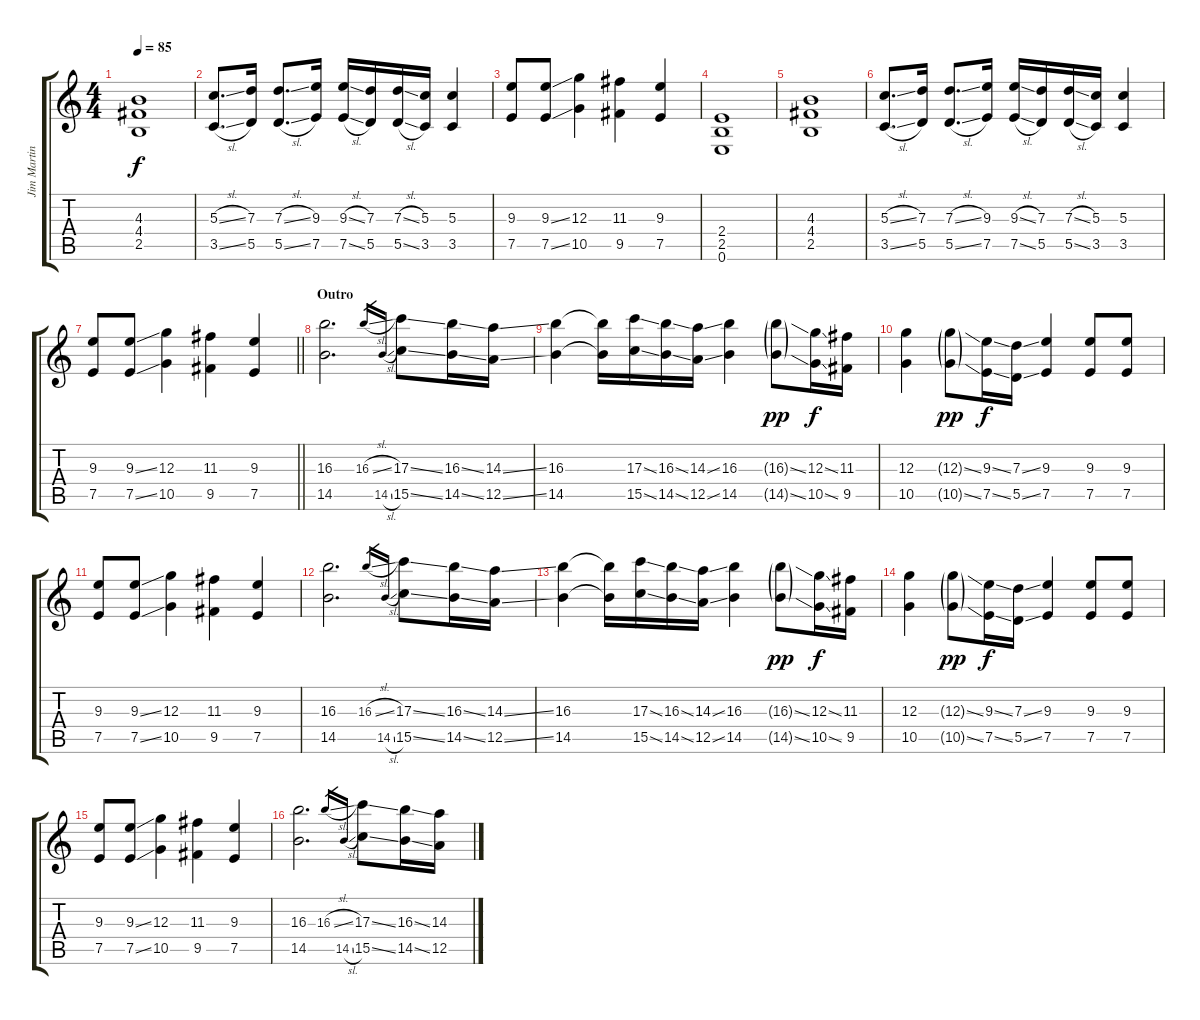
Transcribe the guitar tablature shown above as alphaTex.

\track ("Jim Martin (Guitar 1)" "Jim Martin") {instrument distortionguitar}
\staff {score tabs}
\tuning (E4 B3 G3 D3 A2 E2) {hide}
\ts (4 4)
\tempo 85
\clef g2
\ks c
(4.3 4.4 2.5).1{dy f} |
(5.3{sl} 3.5{sl}).8{d} (7.3 5.5).16 (7.3{sl} 5.5{sl}).8{d} (9.3 7.5).16 (9.3{sl} 7.5{sl}).16 (7.3 5.5).16 (7.3{sl} 5.5{sl}).16 (5.3 3.5).16 (5.3 3.5).4 |
(9.3 7.5).8 (9.3{ss} 7.5{ss}).8 (12.3 10.5).4 (11.3 9.5).4 (9.3 7.5).4 |
(2.4 2.5 0.6).1 |
(4.3 4.4 2.5).1 |
(5.3{sl} 3.5{sl}).8{d} (7.3 5.5).16 (7.3{sl} 5.5{sl}).8{d} (9.3 7.5).16 (9.3{sl} 7.5{sl}).16 (7.3 5.5).16 (7.3{sl} 5.5{sl}).16 (5.3 3.5).16 (5.3 3.5).4 |
\barLineRight lightlight
(9.3 7.5).8 (9.3{ss} 7.5{ss}).8 (12.3 10.5).4 (11.3 9.5).4 (9.3 7.5).4 |
\section ("" "Outro")
(16.3 14.5).2{d} 16.3{sl}.16{gr} 14.5{sl}.16{gr} (17.3{ss} 15.5{ss}).8 (16.3{ss} 14.5{ss}).16 (14.3{ss} 12.5{ss}).16 |
(16.3 14.5).4 (16.3{t} 14.5{t}).16 (17.3{ss} 15.5{ss}).16 (16.3{ss} 14.5{ss}).16 (14.3{ss} 12.5{ss}).16 (16.3 14.5).4 (16.3{ss g} 14.5{ss g}).8{dy pp} (12.3{ss} 10.5{ss}).16{dy f} (11.3 9.5).16 |
(12.3 10.5).4 (12.3{ss g} 10.5{ss g}).8{dy pp} (9.3{ss} 7.5{ss}).16{dy f} (7.3{ss} 5.5{ss}).16 (9.3 7.5).4 (9.3 7.5).8 (9.3 7.5).8 |
(9.3 7.5).8 (9.3{ss} 7.5{ss}).8 (12.3 10.5).4 (11.3 9.5).4 (9.3 7.5).4 |
(16.3 14.5).2{d} 16.3{sl}.16{gr} 14.5{sl}.16{gr} (17.3{ss} 15.5{ss}).8 (16.3{ss} 14.5{ss}).16 (14.3{ss} 12.5{ss}).16 |
(16.3 14.5).4 (16.3{t} 14.5{t}).16 (17.3{ss} 15.5{ss}).16 (16.3{ss} 14.5{ss}).16 (14.3{ss} 12.5{ss}).16 (16.3 14.5).4 (16.3{ss g} 14.5{ss g}).8{dy pp} (12.3{ss} 10.5{ss}).16{dy f} (11.3 9.5).16 |
(12.3 10.5).4 (12.3{ss g} 10.5{ss g}).8{dy pp} (9.3{ss} 7.5{ss}).16{dy f} (7.3{ss} 5.5{ss}).16 (9.3 7.5).4 (9.3 7.5).8 (9.3 7.5).8 |
(9.3 7.5).8 (9.3{ss} 7.5{ss}).8 (12.3 10.5).4 (11.3 9.5).4 (9.3 7.5).4 |
(16.3 14.5).2{d} 16.3{sl}.16{gr} 14.5{sl}.16{gr} (17.3{ss} 15.5{ss}).8 (16.3{ss} 14.5{ss}).16 (14.3{ss} 12.5{ss}).16
